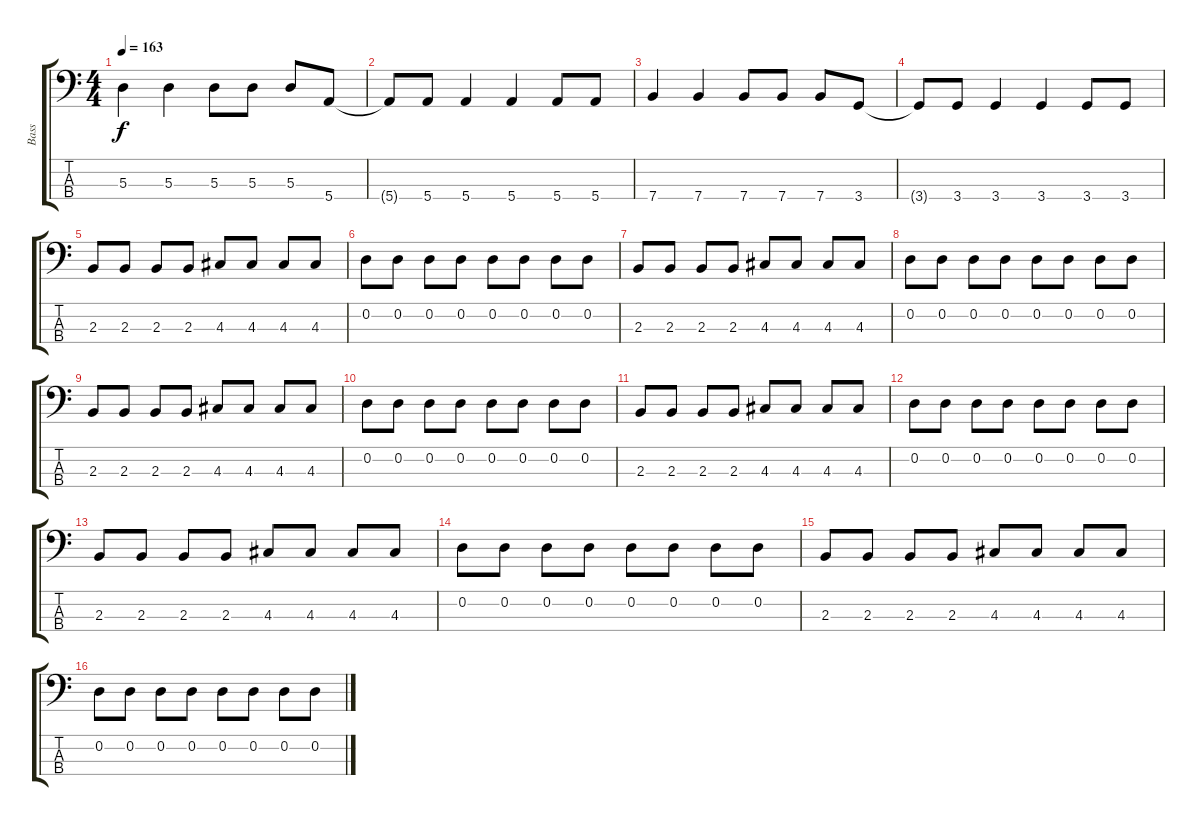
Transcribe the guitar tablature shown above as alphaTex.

\track ("Bass" "Bass") {instrument electricbasspick}
\staff {score tabs}
\tuning (G2 D2 A1 E1) {hide}
\ts (4 4)
\tempo 163
\clef f4
\ks c
5.3.4{dy f} 5.3.4 5.3.8 5.3.8 5.3.8 5.4.8 |
5.4{t}.8 5.4.8 5.4.4 5.4.4 5.4.8 5.4.8 |
7.4.4 7.4.4 7.4.8 7.4.8 7.4.8 3.4.8 |
3.4{t}.8 3.4.8 3.4.4 3.4.4 3.4.8 3.4.8 |
2.3.8 2.3.8 2.3.8 2.3.8 4.3.8 4.3.8 4.3.8 4.3.8 |
0.2.8 0.2.8 0.2.8 0.2.8 0.2.8 0.2.8 0.2.8 0.2.8 |
2.3.8 2.3.8 2.3.8 2.3.8 4.3.8 4.3.8 4.3.8 4.3.8 |
0.2.8 0.2.8 0.2.8 0.2.8 0.2.8 0.2.8 0.2.8 0.2.8 |
2.3.8 2.3.8 2.3.8 2.3.8 4.3.8 4.3.8 4.3.8 4.3.8 |
0.2.8 0.2.8 0.2.8 0.2.8 0.2.8 0.2.8 0.2.8 0.2.8 |
2.3.8 2.3.8 2.3.8 2.3.8 4.3.8 4.3.8 4.3.8 4.3.8 |
0.2.8 0.2.8 0.2.8 0.2.8 0.2.8 0.2.8 0.2.8 0.2.8 |
2.3.8 2.3.8 2.3.8 2.3.8 4.3.8 4.3.8 4.3.8 4.3.8 |
0.2.8 0.2.8 0.2.8 0.2.8 0.2.8 0.2.8 0.2.8 0.2.8 |
2.3.8 2.3.8 2.3.8 2.3.8 4.3.8 4.3.8 4.3.8 4.3.8 |
0.2.8 0.2.8 0.2.8 0.2.8 0.2.8 0.2.8 0.2.8 0.2.8
